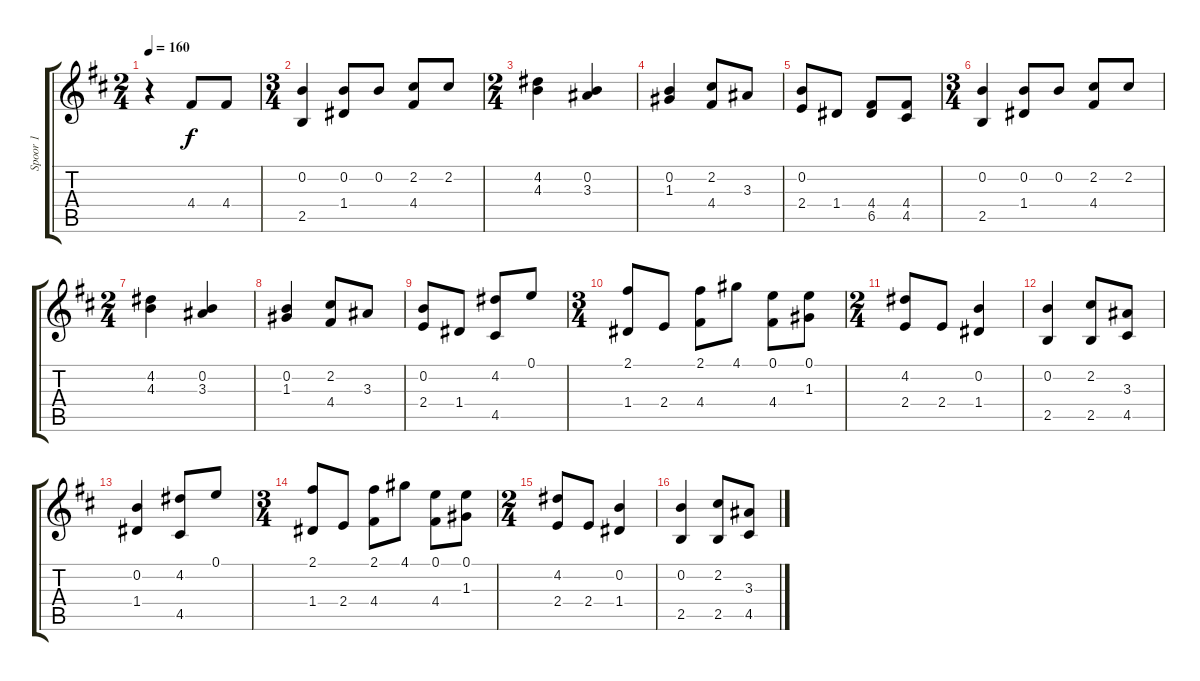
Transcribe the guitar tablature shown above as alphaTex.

\track ("Spoor 1" "Spoor 1") {instrument acousticguitarnylon}
\staff {score tabs}
\tuning (E4 B3 G3 D3 A2 E2) {hide}
\ts (2 4)
\tempo 160
\clef g2
\ks d
r.4{dy f instrument acousticguitarnylon} 4.4.8 4.4.8 |
\ts (3 4)
(0.2 2.5).4 (0.2 1.4).8 0.2.8 (2.2 4.4).8 2.2.8 |
\ts (2 4)
(4.2 4.3).4 (0.2 3.3).4 |
(0.2 1.3).4 (2.2 4.4).8 3.3.8 |
(0.2 2.4).8 1.4.8 (4.4 6.5).8 (4.4 4.5).8 |
\ts (3 4)
(0.2 2.5).4 (0.2 1.4).8 0.2.8 (2.2 4.4).8 2.2.8 |
\ts (2 4)
(4.2 4.3).4 (0.2 3.3).4 |
(0.2 1.3).4 (2.2 4.4).8 3.3.8 |
(0.2 2.4).8 1.4.8 (4.2 4.5).8 0.1.8 |
\ts (3 4)
(2.1 1.4).8 2.4.8 (2.1 4.4).8 4.1.8 (0.1 4.4).8 (0.1 1.3).8 |
\ts (2 4)
(4.2 2.4).8 2.4.8 (0.2 1.4).4 |
(0.2 2.5).4 (2.2 2.5).8 (3.3 4.5).8 |
(0.2 1.4).4 (4.2 4.5).8 0.1.8 |
\ts (3 4)
(2.1 1.4).8 2.4.8 (2.1 4.4).8 4.1.8 (0.1 4.4).8 (0.1 1.3).8 |
\ts (2 4)
(4.2 2.4).8 2.4.8 (0.2 1.4).4 |
(0.2 2.5).4 (2.2 2.5).8 (3.3 4.5).8
